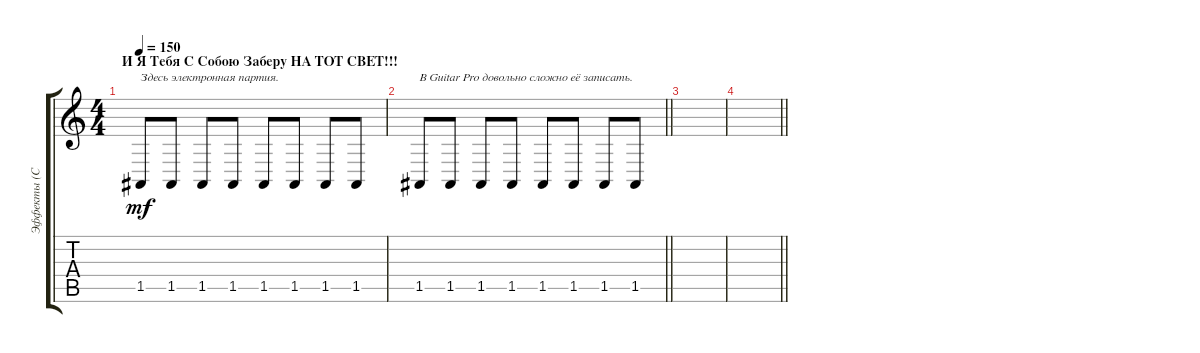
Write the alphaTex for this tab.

\track ("Эффекты (Сажинов)" "Эффекты (С") {instrument pad4choir}
\staff {score tabs}
\tuning (E4 B3 G3 D3 A2 E2) {hide}
\ts (4 4)
\section ("" "И Я Тебя С Собою Заберу НА ТОТ СВЕТ!!!")
\tempo 150
\clef g2
\ks c
1.5.8{txt "Здесь электронная партия." dy mf balance 0 instrument lead8bassandlead} 1.5.8{balance 1} 1.5.8{balance 2} 1.5.8{balance 3} 1.5.8{balance 4} 1.5.8{balance 5} 1.5.8{balance 6} 1.5.8{balance 7} |
\barLineRight lightlight
1.5.8{txt "В Guitar Pro довольно сложно её записать." balance 9} 1.5.8{balance 10} 1.5.8{balance 11} 1.5.8{balance 12} 1.5.8{balance 13} 1.5.8{balance 14} 1.5.8{balance 15} 1.5.8{balance 16} |
|
\barLineRight lightlight
